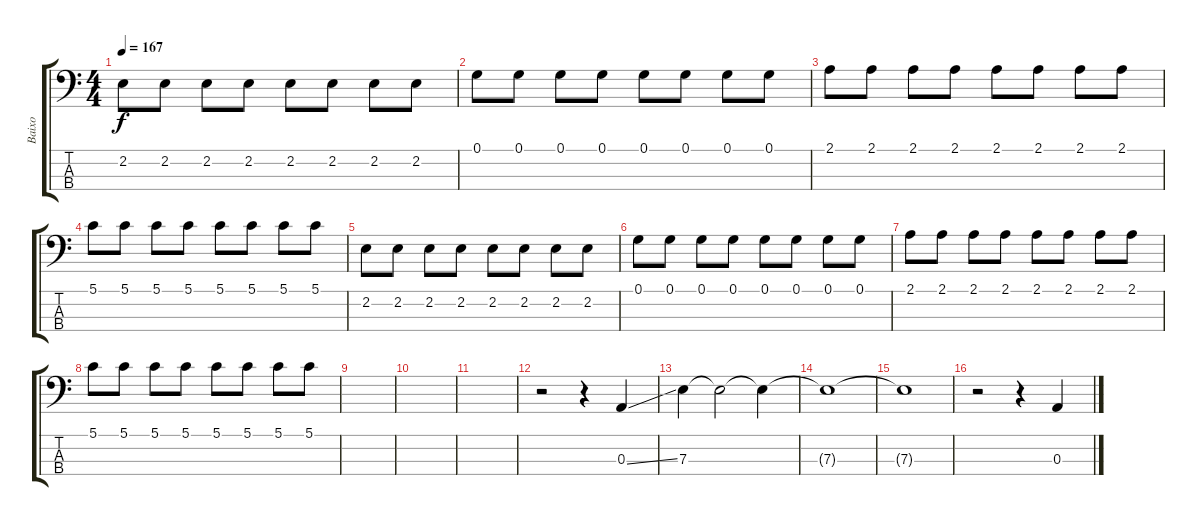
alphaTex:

\track ("Baixo" "Baixo") {instrument electricbassfinger}
\staff {score tabs}
\tuning (G2 D2 A1 E1) {hide}
\ts (4 4)
\tempo 167
\clef f4
\ks c
2.2.8{dy f} 2.2.8 2.2.8 2.2.8 2.2.8 2.2.8 2.2.8 2.2.8 |
0.1.8 0.1.8 0.1.8 0.1.8 0.1.8 0.1.8 0.1.8 0.1.8 |
2.1.8 2.1.8 2.1.8 2.1.8 2.1.8 2.1.8 2.1.8 2.1.8 |
5.1.8 5.1.8 5.1.8 5.1.8 5.1.8 5.1.8 5.1.8 5.1.8 |
2.2.8 2.2.8 2.2.8 2.2.8 2.2.8 2.2.8 2.2.8 2.2.8 |
0.1.8 0.1.8 0.1.8 0.1.8 0.1.8 0.1.8 0.1.8 0.1.8 |
2.1.8 2.1.8 2.1.8 2.1.8 2.1.8 2.1.8 2.1.8 2.1.8 |
5.1.8 5.1.8 5.1.8 5.1.8 5.1.8 5.1.8 5.1.8 5.1.8 |
|
|
|
r.2 r.4 0.3{ss}.4 |
7.3.4 7.3{t}.2 7.3{t}.4 |
7.3{t}.1 |
7.3{t}.1 |
r.2 r.4 0.3{ss}.4
